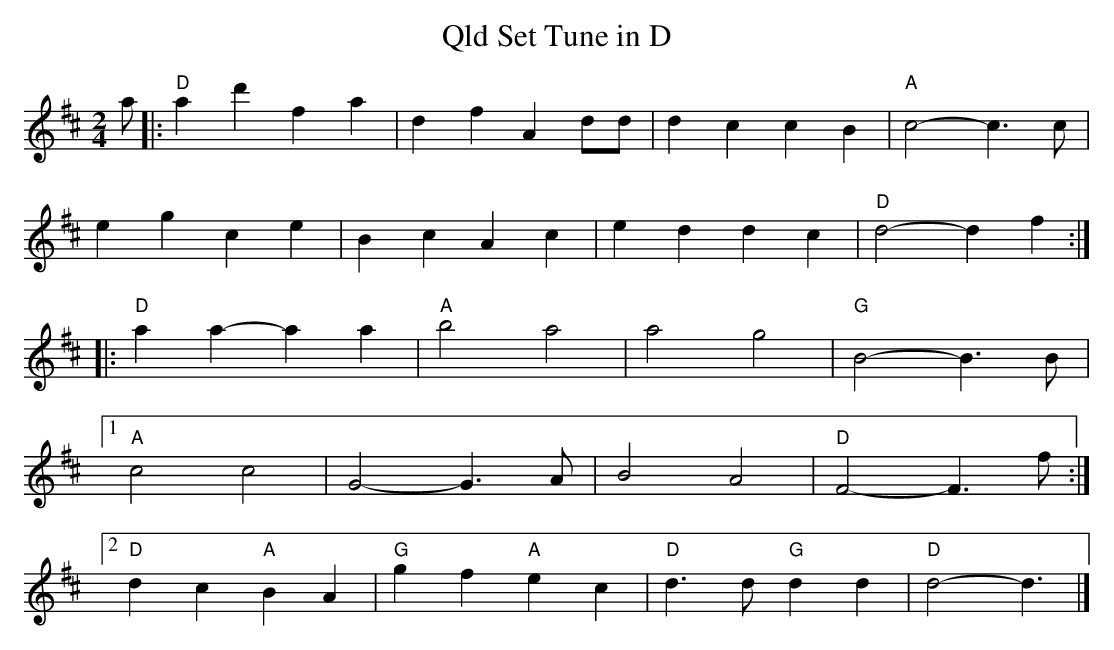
X:1
T:Qld Set Tune in D
K:D
L:1/8
M:2/4
a|:"D"a2d'2  f2a2 | d2f2 A2dd | d2c2 c2B2 | "A"c4- c3c |
e2g2 c2e2 | B2c2 A2c2 | e2d2 d2c2 | "D"d4- d2f2 :|
|:"D"a2a2- a2a2 | "A"b4 a4 | a4 g4 |"G"B4-  B3B |1
"A"c4 c4 | G4- G3A | B4 A4 | "D"F4- F3f :|2
"D"d2c2 "A"B2A2 | "G"g2f2 "A"e2c2 | "D"d3d "G"d2d2 | "D"d4- d3 |]
